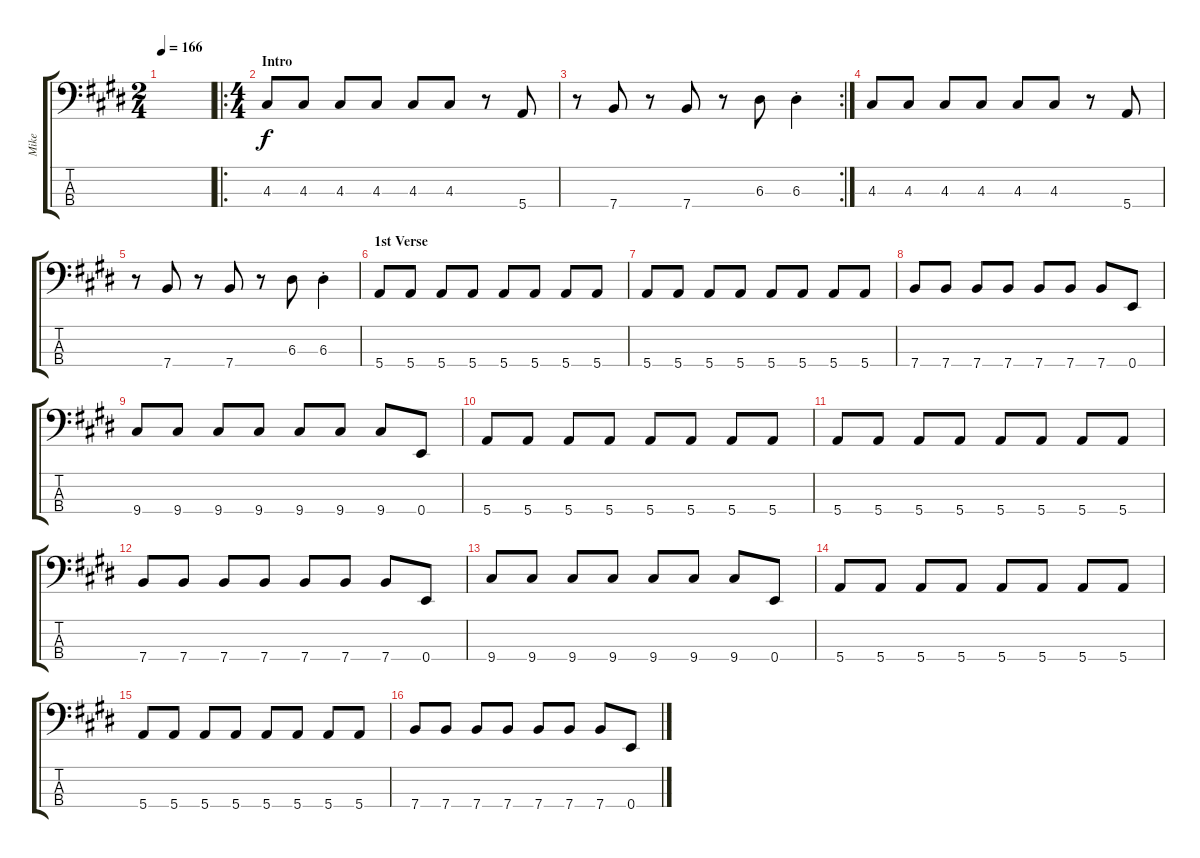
\track ("Mike" "Mike") {instrument electricbassfinger}
\staff {score tabs}
\tuning (G2 D2 A1 E1) {hide}
\ts (2 4)
\tempo 166
\clef f4
\ks e
|
\ro
\ts (4 4)
\section ("" "Intro")
4.3.8 4.3.8 4.3.8 4.3.8 4.3.8 4.3.8 r.8 5.4.8 |
\rc 2
r.8 7.4.8 r.8 7.4.8 r.8 6.3.8 6.3{st}.4 |
4.3.8 4.3.8 4.3.8 4.3.8 4.3.8 4.3.8 r.8 5.4.8 |
r.8 7.4.8 r.8 7.4.8 r.8 6.3.8 6.3{st}.4 |
\section ("" "1st Verse")
5.4.8 5.4.8 5.4.8 5.4.8 5.4.8 5.4.8 5.4.8 5.4.8 |
5.4.8 5.4.8 5.4.8 5.4.8 5.4.8 5.4.8 5.4.8 5.4.8 |
7.4.8 7.4.8 7.4.8 7.4.8 7.4.8 7.4.8 7.4.8 0.4.8 |
9.4.8 9.4.8 9.4.8 9.4.8 9.4.8 9.4.8 9.4.8 0.4.8 |
5.4.8 5.4.8 5.4.8 5.4.8 5.4.8 5.4.8 5.4.8 5.4.8 |
5.4.8 5.4.8 5.4.8 5.4.8 5.4.8 5.4.8 5.4.8 5.4.8 |
7.4.8 7.4.8 7.4.8 7.4.8 7.4.8 7.4.8 7.4.8 0.4.8 |
9.4.8 9.4.8 9.4.8 9.4.8 9.4.8 9.4.8 9.4.8 0.4.8 |
5.4.8 5.4.8 5.4.8 5.4.8 5.4.8 5.4.8 5.4.8 5.4.8 |
5.4.8 5.4.8 5.4.8 5.4.8 5.4.8 5.4.8 5.4.8 5.4.8 |
7.4.8 7.4.8 7.4.8 7.4.8 7.4.8 7.4.8 7.4.8 0.4.8
